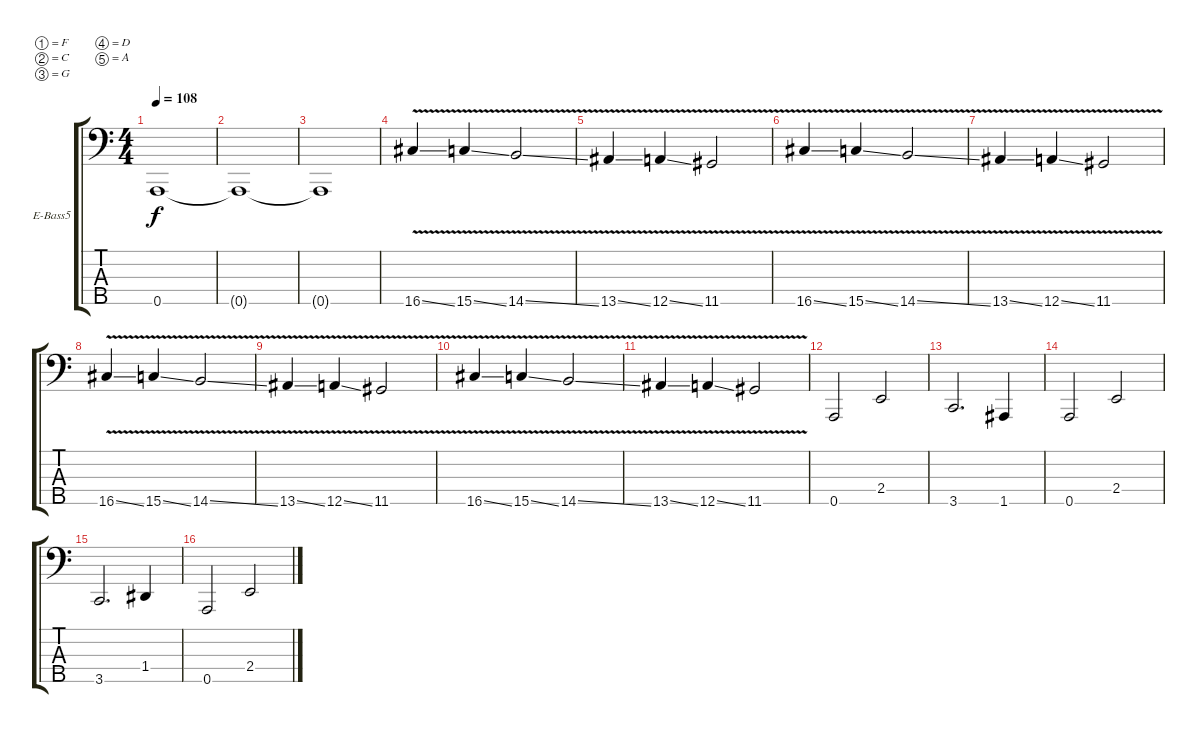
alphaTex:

\bracketExtendMode groupsimilarinstruments
\firstSystemTrackNameOrientation horizontal
\otherSystemsTrackNameOrientation horizontal
\track ("Fieldy" "E-Bass5") {instrument slapbass1}
\staff {score tabs}
\tuning (F2 C2 G1 D1 A0)
\ts (4 4)
\tempo 108
\clef f4
\ks c
0.5{t}.1{dy f} |
0.5{t}.1 |
0.5{t}.1 |
16.5{v ss}.4 15.5{v ss}.4 14.5{v ss}.2 |
13.5{v ss}.4 12.5{v ss}.4 11.5{v}.2 |
16.5{v ss}.4 15.5{v ss}.4 14.5{v ss}.2 |
13.5{v ss}.4 12.5{v ss}.4 11.5{v}.2 |
16.5{v ss}.4 15.5{v ss}.4 14.5{v ss}.2 |
13.5{v ss}.4 12.5{v ss}.4 11.5{v}.2 |
16.5{v ss}.4 15.5{v ss}.4 14.5{v ss}.2 |
13.5{v ss}.4 12.5{v ss}.4 11.5{v}.2 |
0.5.2 2.4.2 |
3.5.2{d} 1.5.4 |
0.5.2 2.4.2 |
3.5.2{d} 1.4.4 |
0.5.2 2.4.2
